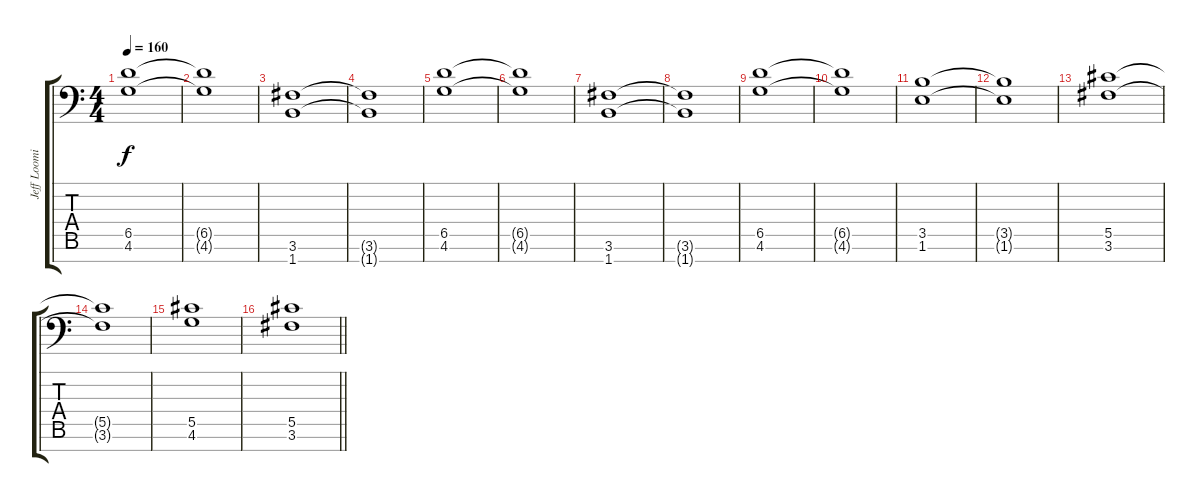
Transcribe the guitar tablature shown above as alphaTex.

\track ("Jeff Loomis - rhythm guitar (right)" "Jeff Loomi") {instrument distortionguitar}
\staff {score tabs}
\tuning (Eb4 Bb3 Gb3 Db3 Ab2 Eb2 Bb1) {hide}
\ts (4 4)
\tempo 160
\clef f4
\ks c
(6.5 4.6).1{dy f} |
(6.5{t} 4.6{t}).1 |
(3.6 1.7).1 |
(3.6{t} 1.7{t}).1 |
(6.5 4.6).1 |
(6.5{t} 4.6{t}).1 |
(3.6 1.7).1 |
(3.6{t} 1.7{t}).1 |
(6.5 4.6).1 |
(6.5{t} 4.6{t}).1 |
(3.5 1.6).1 |
(3.5{t} 1.6{t}).1 |
(5.5 3.6).1 |
(5.5{t} 3.6{t}).1 |
(5.5 4.6).1 |
\barLineRight lightlight
(5.5 3.6).1
